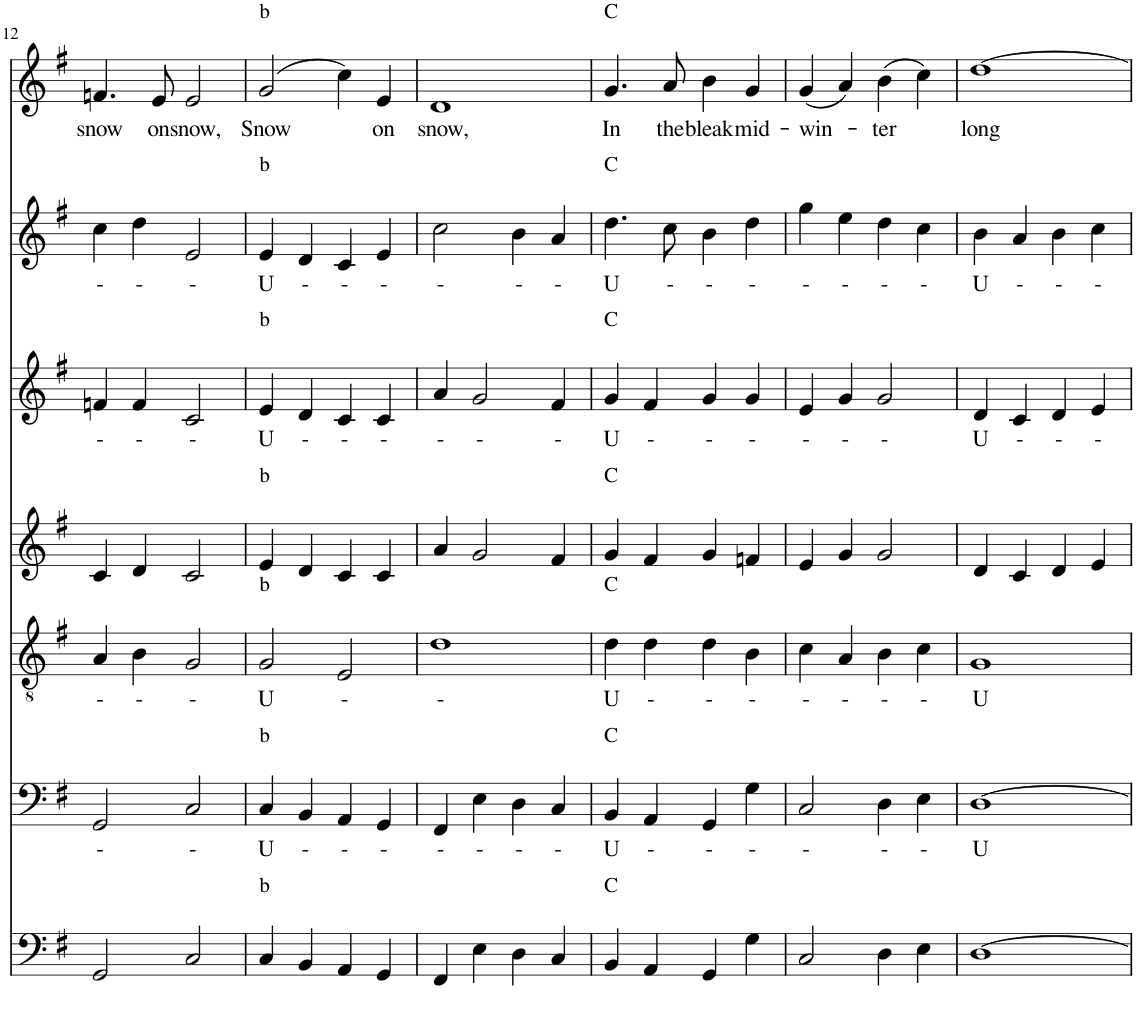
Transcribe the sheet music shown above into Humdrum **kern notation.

**kern	**kern	**text	**kern	**text	**kern	**kern	**text	**kern	**text	**kern	**text
*part7	*part6	*part6	*part5	*part5	*part4	*part3	*part3	*part2	*part2	*part1	*part1
*staff7	*staff6	*staff6	*staff5	*staff5	*staff4	*staff3	*staff3	*staff2	*staff2	*staff1	*staff1
*I"Bassi II	*I"Bassi I	*	*I"Tenori	*	*I"Contralti II	*I"Contralti I	*	*I"Soprani	*	*I"Solista	*
!!LO:PB:g=z
*clefF4	*clefF4	*	*clefGv2	*	*clefG2	*clefG2	*	*clefG2	*	*clefG2	*
*k[f#]	*k[f#]	*	*k[f#]	*	*k[f#]	*k[f#]	*	*k[f#]	*	*k[f#]	*
*G:	*G:	*	*G:	*	*G:	*G:	*	*G:	*	*G:	*
*M4/4	*M4/4	*	*M4/4	*	*M4/4	*M4/4	*	*M4/4	*	*M4/4	*
=12	=12	=12	=12	=12	=12	=12	=12	=12	=12	=12	=12
!	!	!LO:LY:b	!	!LO:LY:b	!	!	!LO:LY:b	!	!LO:LY:b	!	!LO:LY:b
2GG/	2GG/	-	4A/	-	4c/	4fn/	-	4cc\	-	4.fn/	snow
!	!	!	!	!LO:LY:b	!	!	!LO:LY:b	!	!LO:LY:b	!	!
.	.	.	4B\	-	4d/	4f/	-	4dd\	-	.	.
!	!	!	!	!	!	!	!	!	!	!	!LO:LY:b
.	.	.	.	.	.	.	.	.	.	8e/	on
!	!	!LO:LY:b	!	!LO:LY:b	!	!	!LO:LY:b	!	!LO:LY:b	!	!LO:LY:b
2C/	2C/	-	2G/	-	2c/	2c/	-	2e/	-	2e/	snow,
=13	=13	=13	=13	=13	=13	=13	=13	=13	=13	=13	=13
!	!	!	!	!	!	!	!	!	!	!LO:TX:a:t=b	!
!	!	!	!	!	!	!	!	!LO:TX:a:t=b	!	!	!
!	!	!	!	!	!	!LO:TX:a:t=b	!	!	!	!	!
!	!	!	!	!	!LO:TX:a:t=b	!	!	!	!	!	!
!	!	!	!LO:TX:a:t=b	!	!	!	!	!	!	!	!
!	!LO:TX:a:t=b	!	!	!	!	!	!	!	!	!	!
!LO:TX:a:t=b	!	!	!	!	!	!	!	!	!	!	!
!	!	!LO:LY:b	!	!LO:LY:b	!	!	!LO:LY:b	!	!LO:LY:b	!	!LO:LY:b
4C/	4C/	U	2G/	U	4e/	4e/	U	4e/	U	(2g/	Snow
!	!	!LO:LY:b	!	!	!	!	!LO:LY:b	!	!LO:LY:b	!	!
4BB/	4BB/	-	.	.	4d/	4d/	-	4d/	-	.	.
!	!	!LO:LY:b	!	!LO:LY:b	!	!	!LO:LY:b	!	!LO:LY:b	!	!
4AA/	4AA/	-	2E/	-	4c/	4c/	-	4c/	-	4cc\)	.
!	!	!LO:LY:b	!	!	!	!	!LO:LY:b	!	!LO:LY:b	!	!LO:LY:b
4GG/	4GG/	-	.	.	4c/	4c/	-	4e/	-	4e/	on
=14	=14	=14	=14	=14	=14	=14	=14	=14	=14	=14	=14
!	!	!LO:LY:b	!	!LO:LY:b	!	!	!LO:LY:b	!	!LO:LY:b	!	!LO:LY:b
4FF#/	4FF#/	-	1d	-	4a/	4a/	-	2cc\	-	1d	snow,
!	!	!LO:LY:b	!	!	!	!	!LO:LY:b	!	!	!	!
4E\	4E\	-	.	.	2g/	2g/	-	.	.	.	.
!	!	!LO:LY:b	!	!	!	!	!	!	!LO:LY:b	!	!
4D\	4D\	-	.	.	.	.	.	4b\	-	.	.
!	!	!LO:LY:b	!	!	!	!	!LO:LY:b	!	!LO:LY:b	!	!
4C/	4C/	-	.	.	4f#/	4f#/	-	4a/	-	.	.
=15	=15	=15	=15	=15	=15	=15	=15	=15	=15	=15	=15
!	!	!	!	!	!	!	!	!	!	!LO:TX:a:t=C	!
!	!	!	!	!	!	!	!	!LO:TX:a:t=C	!	!	!
!	!	!	!	!	!	!LO:TX:a:t=C	!	!	!	!	!
!	!	!	!	!	!LO:TX:a:t=C	!	!	!	!	!	!
!	!	!	!LO:TX:a:t=C	!	!	!	!	!	!	!	!
!	!LO:TX:a:t=C	!	!	!	!	!	!	!	!	!	!
!LO:TX:a:t=C	!	!	!	!	!	!	!	!	!	!	!
!	!	!LO:LY:b	!	!LO:LY:b	!	!	!LO:LY:b	!	!LO:LY:b	!	!LO:LY:b
4BB/	4BB/	U	4d\	U	4g/	4g/	U	4.dd\	U	4.g/	In
!	!	!LO:LY:b	!	!LO:LY:b	!	!	!LO:LY:b	!	!	!	!
4AA/	4AA/	-	4d\	-	4f#/	4f#/	-	.	.	.	.
!	!	!	!	!	!	!	!	!	!LO:LY:b	!	!LO:LY:b
.	.	.	.	.	.	.	.	8cc\	-	8a/	the
!	!	!LO:LY:b	!	!LO:LY:b	!	!	!LO:LY:b	!	!LO:LY:b	!	!LO:LY:b
4GG/	4GG/	-	4d\	-	4g/	4g/	-	4b\	-	4b\	bleak
!	!	!LO:LY:b	!	!LO:LY:b	!	!	!LO:LY:b	!	!LO:LY:b	!	!LO:LY:b
4G\	4G\	-	4B\	-	4fn/	4g/	-	4dd\	-	4g/	mid-
=16	=16	=16	=16	=16	=16	=16	=16	=16	=16	=16	=16
!	!	!LO:LY:b	!	!LO:LY:b	!	!	!LO:LY:b	!	!LO:LY:b	!	!LO:LY:b
2C/	2C/	-	4c\	-	4e/	4e/	-	4gg\	-	(4g/	-win-
!	!	!	!	!LO:LY:b	!	!	!LO:LY:b	!	!LO:LY:b	!	!
.	.	.	4A/	-	4g/	4g/	-	4ee\	-	4a/)	.
!	!	!LO:LY:b	!	!LO:LY:b	!	!	!LO:LY:b	!	!LO:LY:b	!	!LO:LY:b
4D\	4D\	-	4B\	-	2g/	2g/	-	4dd\	-	(4b\	-ter
!	!	!LO:LY:b	!	!LO:LY:b	!	!	!	!	!LO:LY:b	!	!
4E\	4E\	-	4c\	-	.	.	.	4cc\	-	4cc\)	.
=17	=17	=17	=17	=17	=17	=17	=17	=17	=17	=17	=17
!	!	!LO:LY:b	!	!LO:LY:b	!	!	!LO:LY:b	!	!LO:LY:b	!	!LO:LY:b
[1D	[1D	U	1G	U	4d/	4d/	U	4b\	U	[1dd	long
!	!	!	!	!	!	!	!LO:LY:b	!	!LO:LY:b	!	!
.	.	.	.	.	4c/	4c/	-	4a/	-	.	.
!	!	!	!	!	!	!	!LO:LY:b	!	!LO:LY:b	!	!
.	.	.	.	.	4d/	4d/	-	4b\	-	.	.
!	!	!	!	!	!	!	!LO:LY:b	!	!LO:LY:b	!	!
.	.	.	.	.	4e/	4e/	-	4cc\	-	.	.
=	=	=	=	=	=	=	=	=	=	=	=
*-	*-	*-	*-	*-	*-	*-	*-	*-	*-	*-	*-
